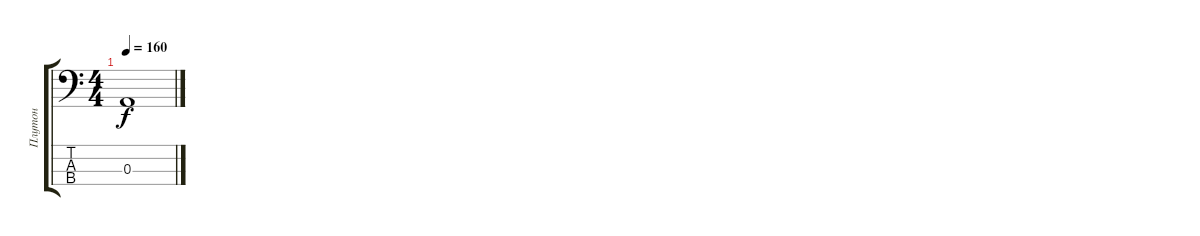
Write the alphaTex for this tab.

\track ("Плутон" "Плутон") {instrument electricbassfinger}
\staff {score tabs}
\tuning (G2 D2 A1 E1) {hide}
\ts (4 4)
\tempo 160
\clef f4
\ks c
0.3.1{dy f}
